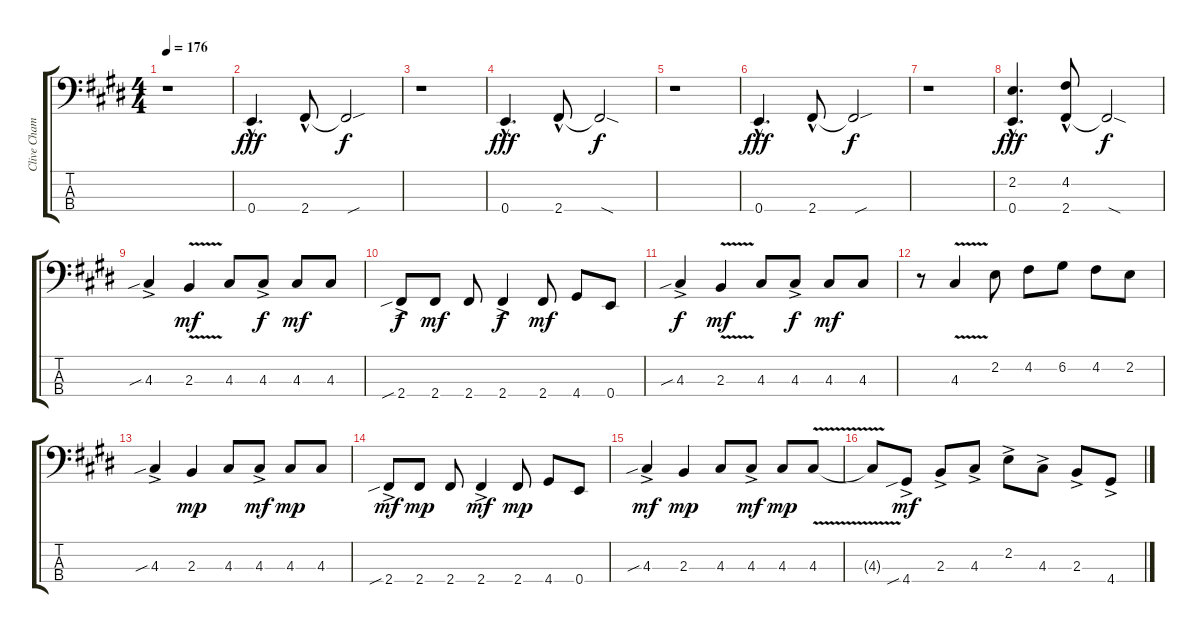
\track ("Clive Chaman Fingered Bass" "Clive Cham") {instrument electricbassfinger}
\staff {score tabs}
\tuning (G2 D2 A1 E1) {hide}
\ts (4 4)
\tempo 176
\clef f4
\ks e
r.1{dy f} |
0.4{hac}.4{d dy fff} 2.4{hac}.8 2.4{sou t}.2{dy f} |
r.1 |
0.4{hac}.4{d dy fff} 2.4{hac}.8 2.4{sod t}.2{dy f} |
r.1 |
0.4{hac}.4{d dy fff} 2.4{hac}.8 2.4{sou t}.2{dy f} |
r.1 |
(2.2{hac} 0.4{hac}).4{d dy fff} (4.2{hac} 2.4{hac}).8 2.4{sod t}.2{dy f} |
4.3{sib ac}.4 2.3{v}.4{dy mf} 4.3.8 4.3{ac}.8{dy f} 4.3.8{dy mf} 4.3.8 |
2.4{sib ac}.8{dy f} 2.4.8{dy mf} 2.4.8 2.4{ac}.4{dy f} 2.4.8{dy mf} 4.4.8 0.4.8 |
4.3{sib ac}.4{dy f} 2.3{v}.4{dy mf} 4.3.8 4.3{ac}.8{dy f} 4.3.8{dy mf} 4.3.8 |
r.8 4.3{v}.4 2.2.8 4.2.8 6.2.8 4.2.8 2.2.8 |
4.3{sib ac}.4 2.3.4{dy mp} 4.3.8 4.3{ac}.8{dy mf} 4.3.8{dy mp} 4.3.8 |
2.4{sib ac}.8{dy mf} 2.4.8{dy mp} 2.4.8 2.4{ac}.4{dy mf} 2.4.8{dy mp} 4.4.8 0.4.8 |
4.3{sib ac}.4{dy mf} 2.3.4{dy mp} 4.3.8 4.3{ac}.8{dy mf} 4.3.8{dy mp} 4.3{v}.8 |
4.3{v t}.8 4.4{sib ac}.8{dy mf} 2.3{ac}.8 4.3{ac}.8 2.2{ac}.8 4.3{ac}.8 2.3{ac}.8 4.4{ac}.8
